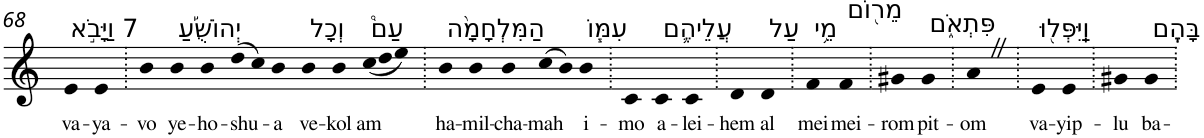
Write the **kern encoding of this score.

**kern	**text
*part1	*part1
*staff1	*staff1
*I"Piano	*
*I'Pno	*
!!LO:PB:g=z
*clefG2	*
*k[]	*
=68	=68
!LO:TX:a:t=7 וַיָּבֹ֣א	!
!	!LO:LY:b
4e	va-
!	!LO:LY:b
4e	-ya-
=69.	=69.
!	!LO:LY:b
4b	-vo
!LO:TX:a:t=יְהוֹשֻׁ֡עַ	!
!	!LO:LY:b
4b	ye-
!	!LO:LY:b
4b	-ho-
!	!LO:LY:b
(>8dd	-shu-
8cc)	.
!	!LO:LY:b
4b	-a
!LO:TX:a:t=וְכָל	!
!	!LO:LY:b
4b	ve-
!	!LO:LY:b
4b	-kol
*Xtuplet	*
!LO:TX:a:t=עַם֩	!
!	!LO:LY:b
(<12cc	am
12dd	.
12ee)	.
=70.	=70.
!LO:TX:a:t=הַמִּלְחָמָ֨ה	!
!	!LO:LY:b
4b	ha-
!	!LO:LY:b
4b	-mil-
!	!LO:LY:b
4b	-cha-
!	!LO:LY:b
(>8cc	-mah
8b)	.
!LO:TX:a:t=עִמּ֧וֹ	!
!	!LO:LY:b
4b	i-
=71.	=71.
!	!LO:LY:b
4c	-mo
!LO:TX:a:t=עֲלֵיהֶ֛ם	!
!	!LO:LY:b
4c	a-
!	!LO:LY:b
4c	-lei-
=72.	=72.
!	!LO:LY:b
4d	-hem
!LO:TX:a:t=עַל	!
!	!LO:LY:b
4d	al
=73.	=73.
!LO:TX:a:t=מֵ֥י	!
!	!LO:LY:b
4f	mei
!LO:TX:a:t=מֵר֖וֹם	!
!	!LO:LY:b
4f	mei-
=74.	=74.
!	!LO:LY:b
4g#X	-rom
!LO:TX:a:t=פִּתְאֹ֑ם	!
!	!LO:LY:b
4g#	pit-
=75.	=75.
!	!LO:LY:b
4aZ	-om
=76.	=76.
!LO:TX:a:t=וַֽיִּפְּל֖וּ	!
!	!LO:LY:b
4e	va-
!	!LO:LY:b
4e	-yip-
=77.	=77.
!	!LO:LY:b
4g#X	-lu
!LO:TX:a:t=בָּהֶֽם	!
!	!LO:LY:b
4g#	ba-
=.	=.
*-	*-
